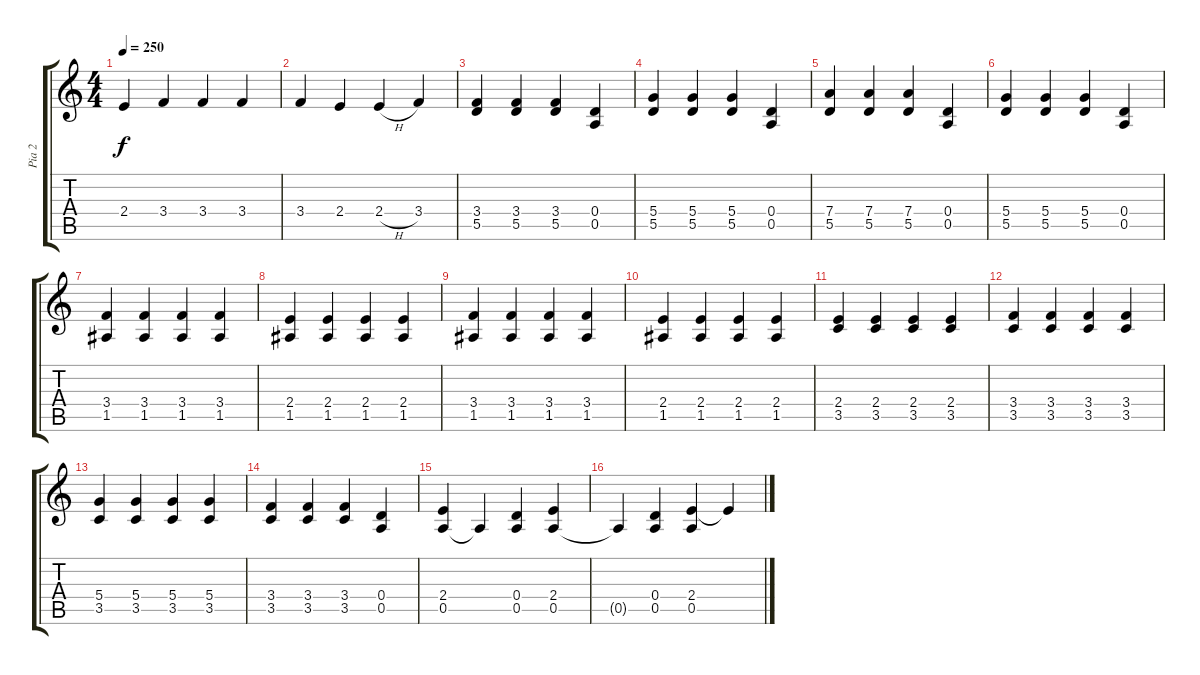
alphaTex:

\track ("Pia 2" "Pia 2") {instrument overdrivenguitar}
\staff {score tabs}
\tuning (E4 B3 G3 D3 A2 E2) {hide}
\ts (4 4)
\tempo 250
\clef g2
\ks c
2.4.4{dy f} 3.4.4 3.4.4 3.4.4 |
3.4.4 2.4.4 2.4{h}.4 3.4.4 |
(3.4 5.5).4 (3.4 5.5).4 (3.4 5.5).4 (0.4 0.5).4 |
(5.4 5.5).4 (5.4 5.5).4 (5.4 5.5).4 (0.4 0.5).4 |
(7.4 5.5).4 (7.4 5.5).4 (7.4 5.5).4 (0.4 0.5).4 |
(5.4 5.5).4 (5.4 5.5).4 (5.4 5.5).4 (0.4 0.5).4 |
(3.4 1.5).4 (3.4 1.5).4 (3.4 1.5).4 (3.4 1.5).4 |
(2.4 1.5).4 (2.4 1.5).4 (2.4 1.5).4 (2.4 1.5).4 |
(3.4 1.5).4 (3.4 1.5).4 (3.4 1.5).4 (3.4 1.5).4 |
(2.4 1.5).4 (2.4 1.5).4 (2.4 1.5).4 (2.4 1.5).4 |
(2.4 3.5).4 (2.4 3.5).4 (2.4 3.5).4 (2.4 3.5).4 |
(3.4 3.5).4 (3.4 3.5).4 (3.4 3.5).4 (3.4 3.5).4 |
(5.4 3.5).4 (5.4 3.5).4 (5.4 3.5).4 (5.4 3.5).4 |
(3.4 3.5).4 (3.4 3.5).4 (3.4 3.5).4 (0.4 0.5).4 |
(2.4 0.5).4 0.5{t}.4 (0.4 0.5).4 (2.4 0.5).4 |
0.5{t}.4 (0.4 0.5).4 (2.4 0.5).4 2.4{t}.4
